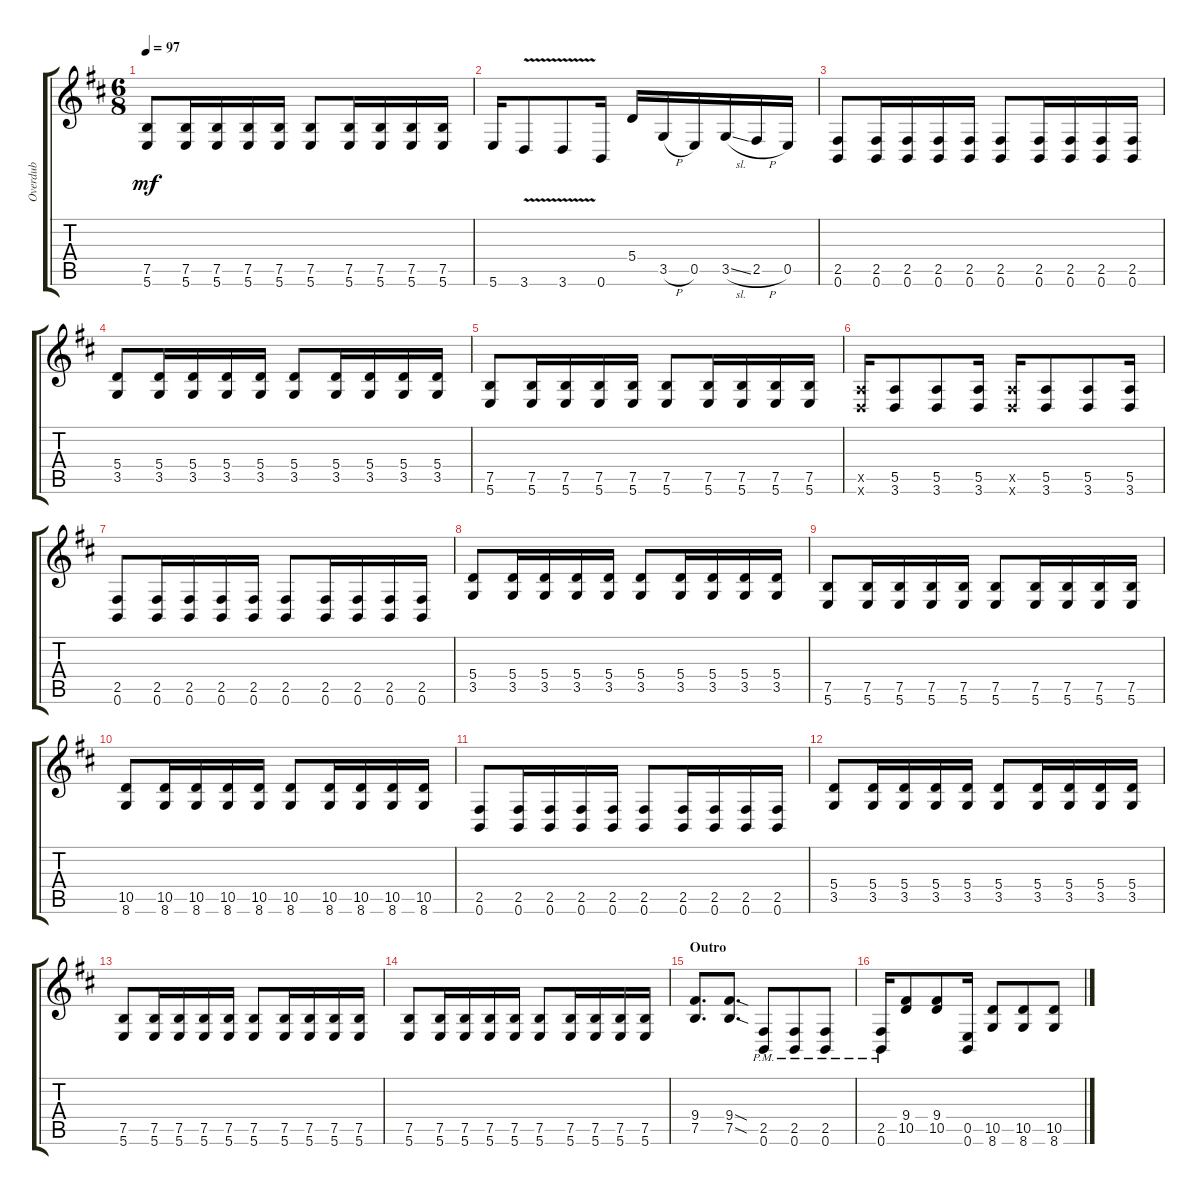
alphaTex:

\track ("Overdub" "Overdub") {instrument overdrivenguitar}
\staff {score tabs}
\tuning (B3 Gb3 D3 A2 E2 B1) {hide}
\ts (6 8)
\tempo 97
\clef g2
\ks bminor
(7.5 5.6).8{dy mf} (7.5 5.6).16 (7.5 5.6).16 (7.5 5.6).16 (7.5 5.6).16 (7.5 5.6).8 (7.5 5.6).16 (7.5 5.6).16 (7.5 5.6).16 (7.5 5.6).16 |
5.6.16 3.6{v}.8 3.6{v}.8 0.6.16 5.4.16 3.5{h}.16 0.5.16 3.5{sl}.16 2.5{h}.16 0.5.16 |
(2.5 0.6).8 (2.5 0.6).16 (2.5 0.6).16 (2.5 0.6).16 (2.5 0.6).16 (2.5 0.6).8 (2.5 0.6).16 (2.5 0.6).16 (2.5 0.6).16 (2.5 0.6).16 |
(5.4 3.5).8 (5.4 3.5).16 (5.4 3.5).16 (5.4 3.5).16 (5.4 3.5).16 (5.4 3.5).8 (5.4 3.5).16 (5.4 3.5).16 (5.4 3.5).16 (5.4 3.5).16 |
(7.5 5.6).8 (7.5 5.6).16 (7.5 5.6).16 (7.5 5.6).16 (7.5 5.6).16 (7.5 5.6).8 (7.5 5.6).16 (7.5 5.6).16 (7.5 5.6).16 (7.5 5.6).16 |
(5.5{x} 3.6{x}).16 (5.5 3.6).8 (5.5 3.6).8 (5.5 3.6).16 (5.5{x} 3.6{x}).16 (5.5 3.6).8 (5.5 3.6).8 (5.5 3.6).16 |
(2.5 0.6).8 (2.5 0.6).16 (2.5 0.6).16 (2.5 0.6).16 (2.5 0.6).16 (2.5 0.6).8 (2.5 0.6).16 (2.5 0.6).16 (2.5 0.6).16 (2.5 0.6).16 |
(5.4 3.5).8 (5.4 3.5).16 (5.4 3.5).16 (5.4 3.5).16 (5.4 3.5).16 (5.4 3.5).8 (5.4 3.5).16 (5.4 3.5).16 (5.4 3.5).16 (5.4 3.5).16 |
(7.5 5.6).8 (7.5 5.6).16 (7.5 5.6).16 (7.5 5.6).16 (7.5 5.6).16 (7.5 5.6).8 (7.5 5.6).16 (7.5 5.6).16 (7.5 5.6).16 (7.5 5.6).16 |
(10.5 8.6).8 (10.5 8.6).16 (10.5 8.6).16 (10.5 8.6).16 (10.5 8.6).16 (10.5 8.6).8 (10.5 8.6).16 (10.5 8.6).16 (10.5 8.6).16 (10.5 8.6).16 |
(2.5 0.6).8 (2.5 0.6).16 (2.5 0.6).16 (2.5 0.6).16 (2.5 0.6).16 (2.5 0.6).8 (2.5 0.6).16 (2.5 0.6).16 (2.5 0.6).16 (2.5 0.6).16 |
(5.4 3.5).8 (5.4 3.5).16 (5.4 3.5).16 (5.4 3.5).16 (5.4 3.5).16 (5.4 3.5).8 (5.4 3.5).16 (5.4 3.5).16 (5.4 3.5).16 (5.4 3.5).16 |
(7.5 5.6).8 (7.5 5.6).16 (7.5 5.6).16 (7.5 5.6).16 (7.5 5.6).16 (7.5 5.6).8 (7.5 5.6).16 (7.5 5.6).16 (7.5 5.6).16 (7.5 5.6).16 |
(7.5 5.6).8 (7.5 5.6).16 (7.5 5.6).16 (7.5 5.6).16 (7.5 5.6).16 (7.5 5.6).8 (7.5 5.6).16 (7.5 5.6).16 (7.5 5.6).16 (7.5 5.6).16 |
\section ("" "Outro")
(9.4 7.5).8{d} (9.4{sod} 7.5{sod}).8{d} (2.5{pm} 0.6{pm}).8 (2.5{pm} 0.6{pm}).8 (2.5{pm} 0.6{pm}).8 |
(2.5{pm} 0.6{pm}).16 (9.4 10.5).8 (9.4 10.5).8 (0.5 0.6).16 (10.5 8.6).8 (10.5 8.6).8 (10.5{ss} 8.6{ss}).8
